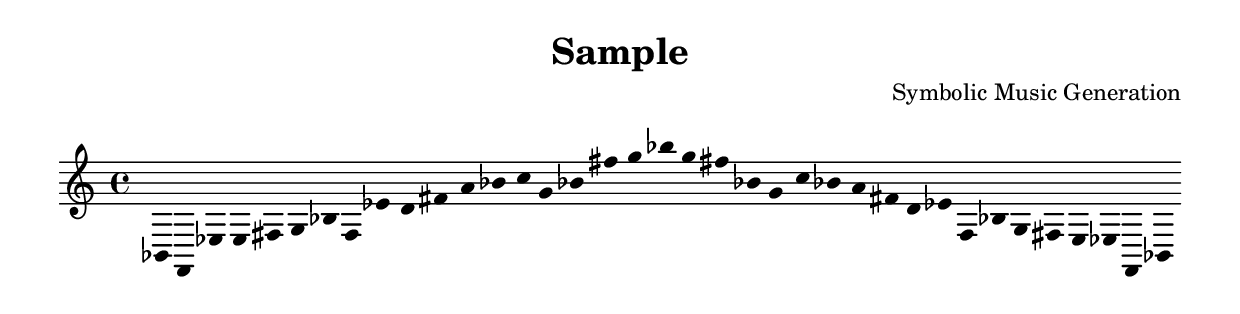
% z vector: tensor([[ 1.4386, -0.9184,  1.0151, -1.4283, -0.6263,  1.8442,  1.5889, -0.0356, 1.7561, -2.5454, -0.7457,  0.5842]])
    \version "2.22.2"
    \header {
    title = "Sample"
    composer = "Symbolic Music Generation"
    }

    \score {
    <<
        \cadenzaOn
        \override Beam.breakable = ##t
        \accidentalStyle Score.forget
        \override Score.TextScript.padding = #2
        \override Stem.transparent = ##t
    {
    \clef treble
        bes,16 [ f, ees e fis g bes f ees' d' fis' a' bes' c'' g' bes' fis'' g'' bes'' g'' fis'' bes' g' c'' bes' a' fis' d' ees' f bes g fis e ees f, ]
    bes,
    }
    >>
    \layout {
        indent = 0\mm
        line-width = 190\mm
        \override Stem.transparent = ##t
    }    
    }
    
    